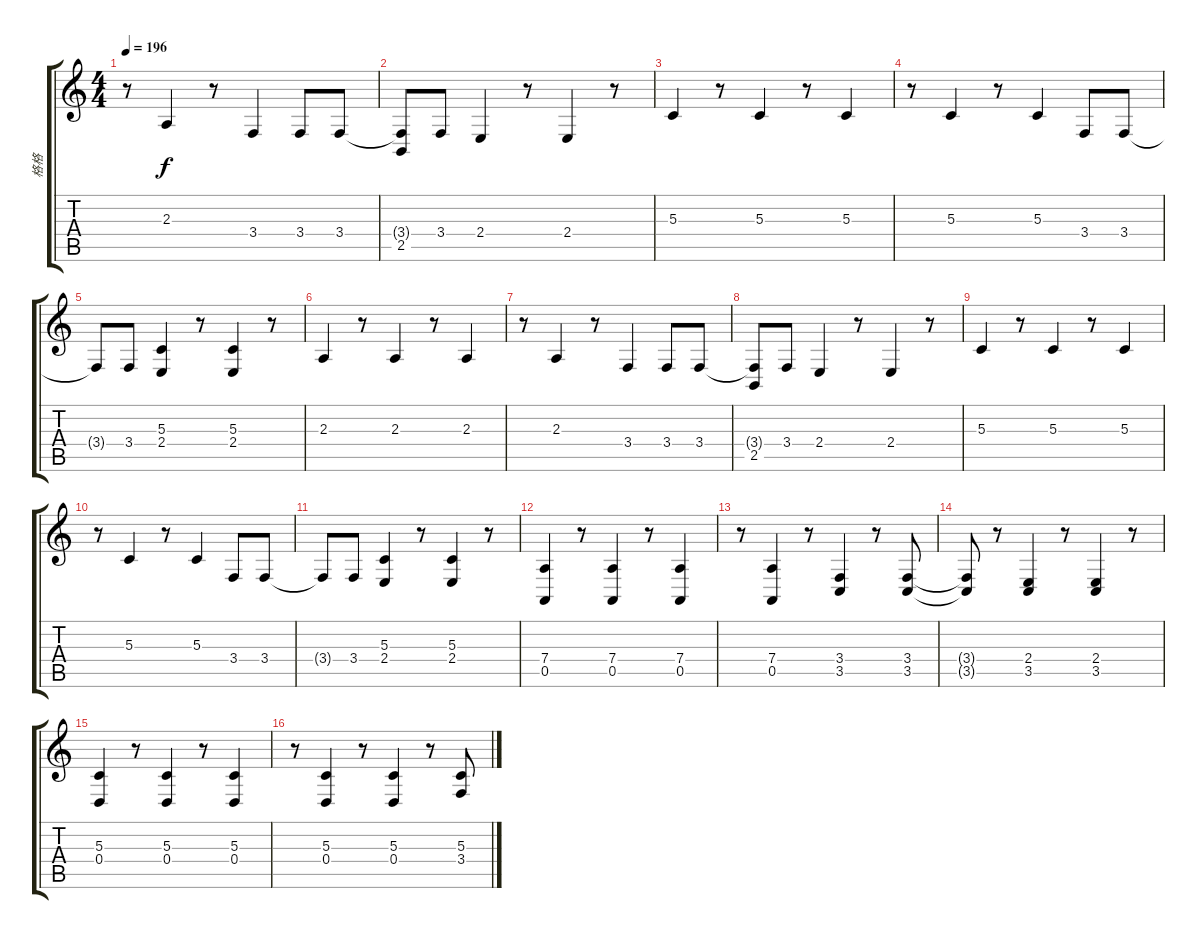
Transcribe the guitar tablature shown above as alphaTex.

\track ("格格" "格格") {instrument lead1square}
\staff {score tabs}
\tuning (E4 B3 G3 D3 A2 E2) {hide}
\ts (4 4)
\tempo 196
\clef g2
\ks c
r.8{dy f} 2.3.4 r.8 3.4.4 3.4.8 3.4.8 |
(3.4{t} 2.5).8 3.4.8 2.4.4 r.8 2.4.4 r.8 |
5.3.4 r.8 5.3.4 r.8 5.3.4 |
r.8 5.3.4 r.8 5.3.4 3.4.8 3.4.8 |
3.4{t}.8 3.4.8 (5.3 2.4).4 r.8 (5.3 2.4).4 r.8 |
2.3.4 r.8 2.3.4 r.8 2.3.4 |
r.8 2.3.4 r.8 3.4.4 3.4.8 3.4.8 |
(3.4{t} 2.5).8 3.4.8 2.4.4 r.8 2.4.4 r.8 |
5.3.4 r.8 5.3.4 r.8 5.3.4 |
r.8 5.3.4 r.8 5.3.4 3.4.8 3.4.8 |
3.4{t}.8 3.4.8 (5.3 2.4).4 r.8 (5.3 2.4).4 r.8 |
(7.4 0.5).4 r.8 (7.4 0.5).4 r.8 (7.4 0.5).4 |
r.8 (7.4 0.5).4 r.8 (3.4 3.5).4 r.8 (3.4 3.5).8 |
(3.4{t} 3.5{t}).8 r.8 (2.4 3.5).4 r.8 (2.4 3.5).4 r.8 |
(5.3 0.4).4 r.8 (5.3 0.4).4 r.8 (5.3 0.4).4 |
r.8 (5.3 0.4).4 r.8 (5.3 0.4).4 r.8 (5.3 3.4).8
